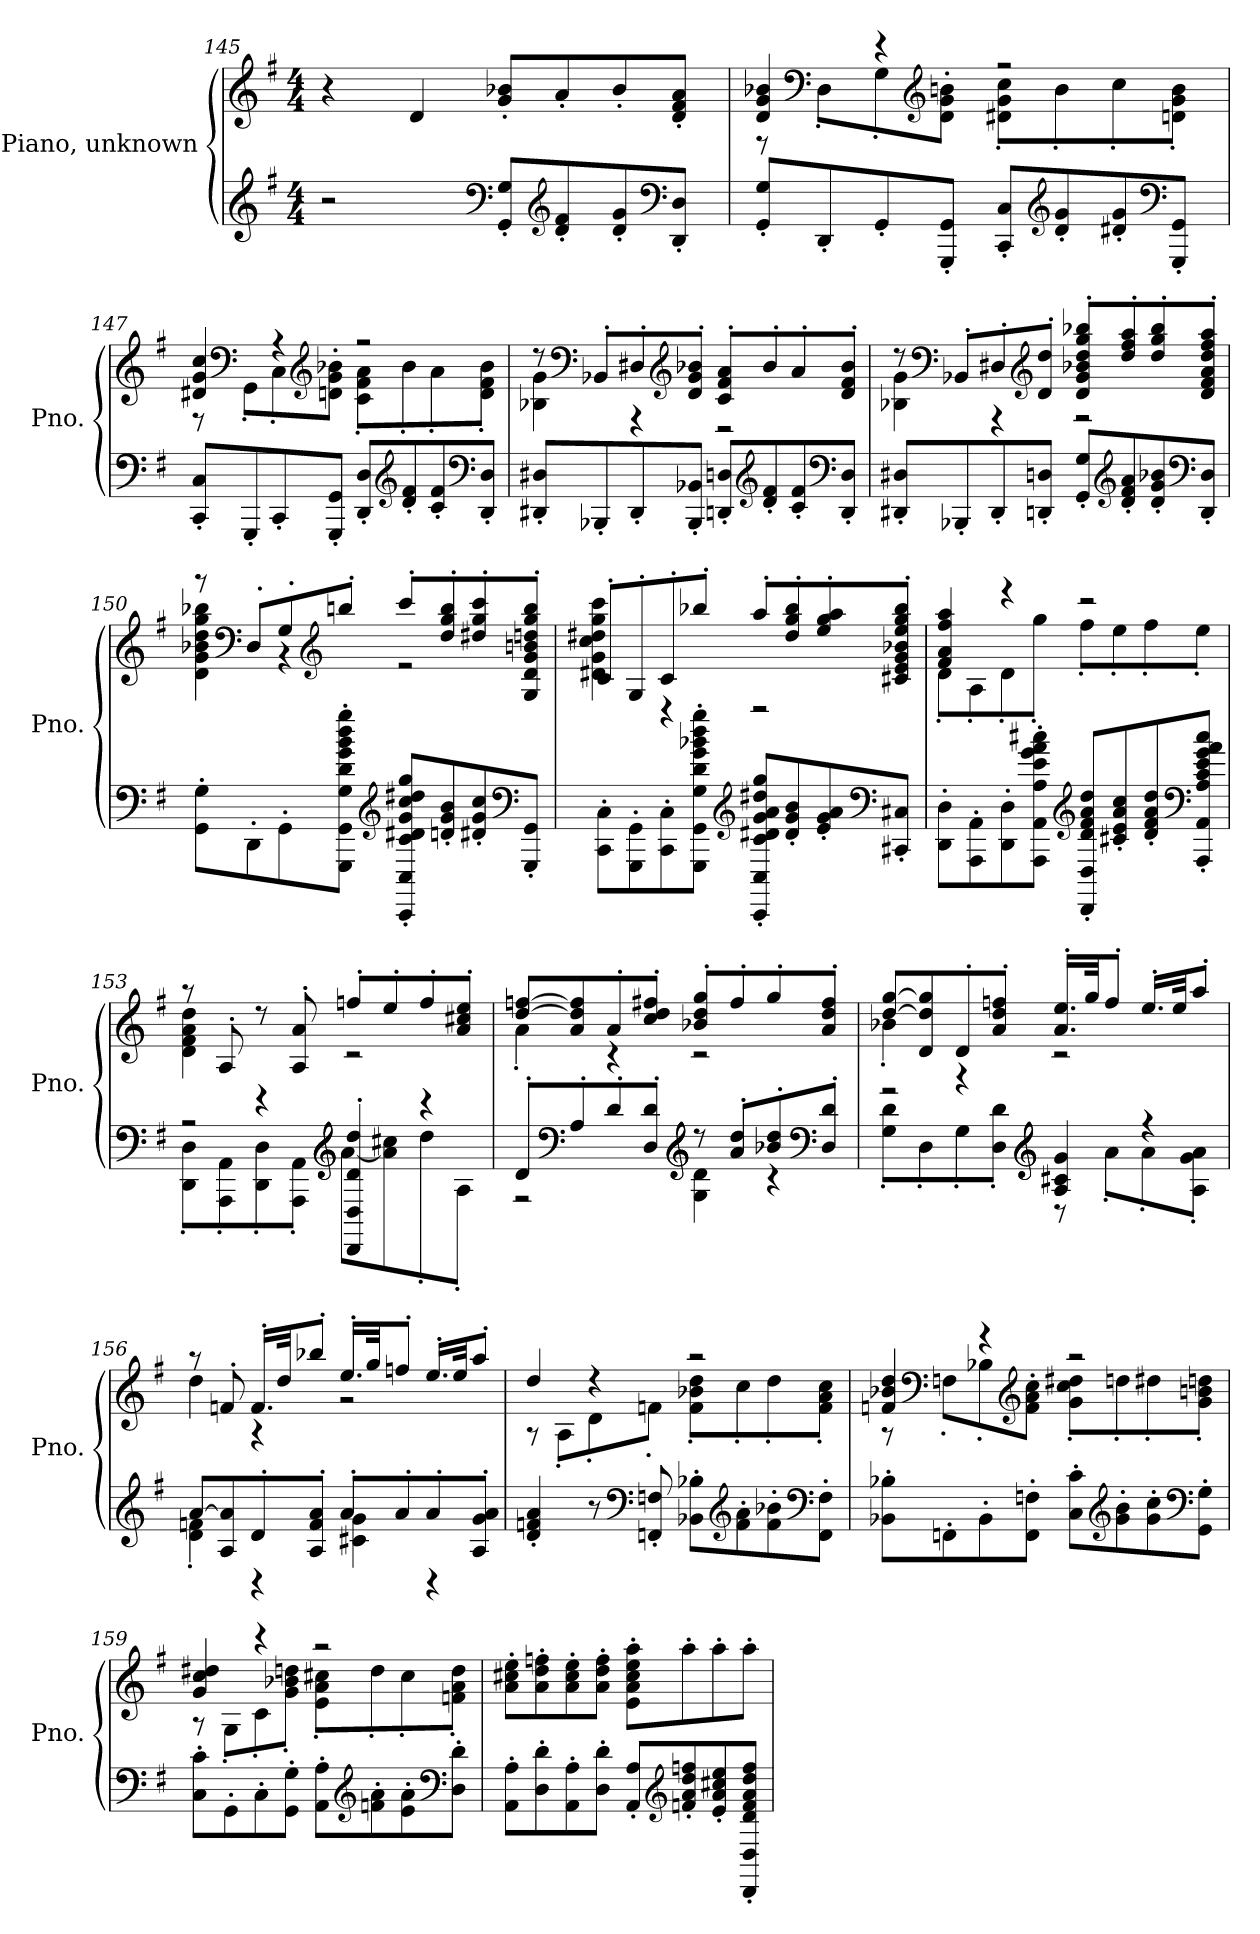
**kern	**kern
*part1	*part1
*staff2	*staff1
*I"Piano, unknown	*
*I'Pno.	*
!!LO:LB:g=z
*clefG2	*clefG2
*k[f#]	*k[f#]
*M4/4	*M4/4
=145	=145
2r	4r
.	4d/
*clefF4	*
8GG/' 8G/'L	8g/' 8b-X/'L
*clefG2	*
8d/' 8f#/'	8a'/
8d/' 8g/'	8b-'/
*clefF4	*
8DD/' 8D/'J	8d/' 8f#/' 8a/'J
=146	=146
*	*^
8GG/' 8G/'L	4d/ 4g/ 4b-X/	8r
*	*clefF4	*
8DD'/	.	8D'\L
8GG'/	4r	8G'\
*	*clefG2	*
8GGG/' 8GG/'J	.	8d\' 8g\' 8bn\'J
8CC/' 8C/'L	2r	8d#X\' 8g\' 8cc\'L
*clefG2	*	*
8d/' 8g/'	.	8b'\
8d#X/' 8g/'	.	8cc'\
*clefF4	*	*
8GGG/' 8GG/'J	.	8dn\' 8g\' 8b\'J
!!LO:LB:g=z	!!
=147	=147	=147
8CC/' 8C/'L	4d#X/ 4g/ 4cc/	8r
*	*clefF4	*
8GGG'/	.	8GG'\L
8CC'/	4r	8C'\
*	*clefG2	*
8GGG/' 8GG/'J	.	8dn\' 8g\' 8b-X\'J
8DD/' 8D/'L	2r	8c\' 8f#\' 8a\'L
*clefG2	*	*
8d/' 8f#/'	.	8b-'\
8c/' 8f#/'	.	8a'\
*clefF4	*	*
8DD/' 8D/'J	.	8d\' 8f#\' 8b-\'J
=148	=148	=148
8DD#X/' 8D#X/'L	8r	4B-X\ 4g\
*	*clefF4	*
8BBB-X'/	8BB-X'/L	.
8DD#'/	8D#X'/	4r
*	*clefG2	*
8BBB-/' 8BB-X/'J	8d/' 8g/' 8b-X/'J	.
8DDn/' 8Dn/'L	8c/' 8f#/' 8a/'L	2r
*clefG2	*	*
8d/' 8f#/'	8b-'/	.
8c/' 8f#/'	8a'/	.
*clefF4	*	*
8DD/' 8D/'J	8d/' 8f#/' 8b-/'J	.
!!LO:PB:g=z	!!
=149	=149	=149
8DD#X/' 8D#X/'L	8r	4B-X\ 4g\
*	*clefF4	*
8BBB-X'/	8BB-X'/L	.
8DD#'/	8D#X'/	4r
*	*clefG2	*
8DDn/' 8Dn/'J	8d/' 8dd/'J	.
8GG/' 8G/'L	8d/' 8g/' 8b-X/' 8dd/' 8gg/' 8bb-X/'L	2r
*clefG2	*	*
8d/' 8f#/' 8a/'	8dd/' 8ff#/' 8aa/'	.
8d/' 8g/' 8b-X/'	8dd/' 8gg/' 8bb-/'	.
*clefF4	*	*
8DD/' 8D/'J	8d/' 8f#/' 8a/' 8dd/' 8ff#/' 8aa/'J	.
=150	=150	=150
8GG\' 8G\'L	8r	4d\ 4g\ 4b-X\ 4dd\ 4gg\ 4bb-X\
*	*clefF4	*
8DD'\	8D'/L	.
8GG'\	8G'/	4r
*	*clefG2	*
8GGG\' 8GG\' 8G\' 8d\' 8g\' 8b\' 8dd\' 8gg\'J	8bbn'/J	.
*clefG2	*	*
8CC/' 8C/' 8c/' 8d#X/' 8g/' 8cc/' 8dd#X/' 8gg/'L	8ccc'/L	2r
8dn/' 8g/' 8b/'	8dd/' 8gg/' 8bb/'	.
8d#X/' 8g/' 8cc/'	8dd#X/' 8gg/' 8ccc/'	.
*clefF4	*	*
8GGG/' 8GG/'J	8G/' 8d/' 8g/' 8bn/' 8ddn/' 8gg/' 8bb/'J	.
!!LO:LB:g=z	!!
=151	=151	=151
8CC\' 8C\'L	8c'/L	4d#X\ 4g\ 4cc\ 4dd#X\ 4gg\ 4ccc\
8GGG\' 8GG\'	8G'/	.
8CC\' 8C\'	8c'/	4r
8GGG\' 8GG\' 8G\' 8d\' 8g\' 8b-X\' 8dd\' 8gg\'J	8bb-X'/J	.
*clefG2	*	*
8CC/' 8C/' 8c/' 8d#X/' 8g/' 8a/' 8dd#X/' 8gg/'L	8aa'/L	2r
8d#/' 8g/' 8b-/'	8dd#/' 8gg/' 8bb-/'	.
8e/' 8g/' 8a/'	8ee/' 8gg/' 8aa/'	.
*clefF4	*	*
8CC#X/' 8C#X/'J	8c#X/' 8e/' 8g/' 8b-X/' 8ee/' 8gg/' 8bb-/'J	.
=152	=152	=152
8DD\' 8D\'L	4f#/ 4a/ 4ff#/ 4aa/	8d'\L
8AAA\' 8AA\'	.	8A'\
8DD\' 8D\'	4r	8d'\
8AAA\' 8AA\' 8A\' 8e\' 8g\' 8a\' 8cc#X\'J	.	8gg'\J
*clefG2	*	*
8DD/' 8D/' 8d/' 8f#/' 8a/' 8dd/'L	2r	8ff#'\L
8c#X/' 8e/' 8a/' 8cc#/'	.	8ee'\
8d/' 8f#/' 8a/' 8dd/'	.	8ff#'\
*clefF4	*	*
8AAA/' 8AA/' 8A/' 8c#/' 8e/' 8g/' 8a/' 8cc#/'J	.	8ee'\J
!!LO:LB:g=z	!!
=153	=153	=153
*^	*	*
2r	8DD\' 8D\'L	8r	4d\ 4f#\ 4a\ 4dd\
.	8AAA\' 8AA\'	8A'/	.
.	8DD\' 8D\'	8r	4r
.	8AAA\' 8AA\'J	8A/' 8a/'	.
*clefG2	*	*	*
4DD/' 4D/' 4d/' 4dd/'	[8a\L	8ffn'/L	2r
.	8a\] 8cc#X\	8ee'/	.
4r	8dd'\	8ff'/	.
.	8A'\J	8a/' 8cc#X/' 8ee/'J	.
=154	=154	=154	=154
8d'/L	2r	[8dd/ [8ffn/L	4a'\
*clefF4	*	*	*
8A'/	.	8a/ 8dd/] 8ff/]	.
8d'/	.	8a'/	4r
8D/' 8d/'J	.	8cc/' 8dd/' 8ff#X/'J	.
*clefG2	*	*	*
8r	4G\ 4d\	8b-X/' 8dd/' 8gg/'L	2r
8a/' 8dd/'L	.	8ff#'/	.
8b-X/' 8dd/'	4r	8gg'/	.
*clefF4	*	*	*
8D/' 8d/'J	.	8a/' 8dd/' 8ff#/'J	.
!!LO:LB:g=z	!!
=155	=155	=155	=155
2r	8G\' 8d\'L	[8dd/ [8gg/L	4b-X'\
.	8D'\	8d/ 8dd/] 8gg/]	.
.	8G'\	8d'/	4r
.	8D\' 8d\'J	8a/' 8dd/' 8ffn/'J	.
*clefG2	*	*	*
4A/ 4c#X/ 4g/	8r	16.a/' 16.ee/'LL	2r
.	.	32gg/JK	.
.	8a'\L	8ff'/J	.
4r	8a'\	16.ee'/LL	.
.	.	32ee/JK	.
.	8A\' 8g\' 8a\'J	8aa'/J	.
=156	=156	=156	=156
[8a/L	4d\' 4fn\'	8r	4dd\
8A/ 8a/]	.	8fn'/	.
8d'/	4r	16.f'/LL	4r
.	.	32dd/JK	.
8A/' 8f/' 8a/'J	.	8bb-X'/J	.
8a'/L	4c#X\ 4g\	16.ee'/LL	2r
.	.	32gg/JK	.
8a'/	.	8ffn'/J	.
8a'/	4r	16.ee'/LL	.
.	.	32ee/JK	.
8A/' 8g/' 8a/'J	.	8aa'/J	.
*v	*v	*	*
!!LO:LB:g=z	!!
=157	=157	=157
4d/' 4fn/' 4a/'	4dd/	8r
.	.	8A'\L
8r	4r	8d'\
*clefF4	*	*
8FFn/' 8Fn/'	.	8fn'\J
8BB-X\' 8B-X\'L	2r	8f\' 8b-X\' 8dd\'L
*clefG2	*	*
8f\' 8a\'	.	8cc'\
8f\' 8b-X\'	.	8dd'\
*clefF4	*	*
8FF\' 8F\'J	.	8f\' 8a\' 8cc\'J
=158	=158	=158
8BB-X\' 8B-X\'L	4fn/ 4b-X/ 4dd/	8r
*	*clefF4	*
8FFn'\	.	8Fn'\L
8BB-'\	4r	8B-X'\
*	*clefG2	*
8FF\' 8Fn\'J	.	8f\' 8a\' 8cc\'J
8C\' 8c\'L	2r	8g\' 8cc\' 8dd#X\'L
*clefG2	*	*
8g\' 8b\'	.	8ddn'\
8g\' 8cc\'	.	8dd#X'\
*clefF4	*	*
8GG\' 8G\'J	.	8g\' 8bn\' 8ddn\'J
!!LO:LB:g=z	!!
=159	=159	=159
8C\' 8c\'L	4g/ 4cc/ 4dd#X/	8r
8GG'\	.	8G'\L
8C'\	4r	8c'\
8GG\' 8G\'J	.	8g\' 8b-X\' 8ddn\'J
8AA\' 8A\'L	2r	8e\' 8a\' 8cc#X\'L
*clefG2	*	*
8fn\' 8a\'	.	8dd'\
8e\' 8a\'	.	8cc#'\
*clefF4	*	*
8D\' 8d\'J	.	8fn\' 8a\' 8dd\'J
*	*v	*v
=160	=160
8AA\' 8A\'L	8a\' 8cc#X\' 8ee\'L
8D\' 8d\'	8a\' 8dd\' 8ffn\'
8AA\' 8A\'	8a\' 8cc#\' 8ee\'
8D\' 8d\'J	8a\' 8dd\' 8ff\'J
8AA/' 8A/'L	8e\' 8a\' 8cc#\' 8ee\' 8aa\'L
*clefG2	*
8fn/' 8a/' 8dd/' 8ffn/'	8aa'\
8e/' 8a/' 8cc#X/' 8ee/'	8aa'\
8DD/' 8D/' 8d/' 8f/' 8a/' 8dd/' 8ff/'J	8aa'\J
=	=
*-	*-
